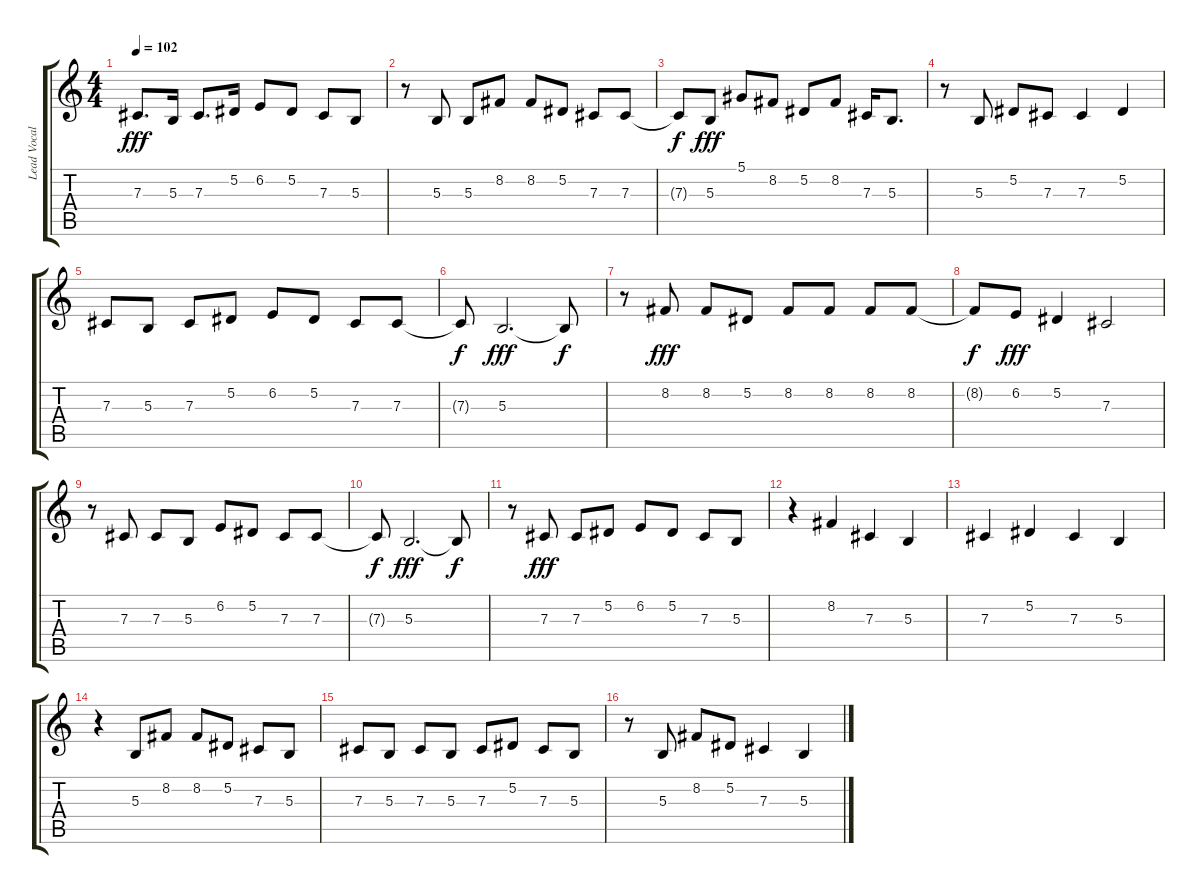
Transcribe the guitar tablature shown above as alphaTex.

\track ("Lead Vocals " "Lead Vocal") {instrument altosax}
\staff {score tabs}
\tuning (Eb4 Bb3 Gb3 Db3 Ab2 Eb2) {hide}
\ts (4 4)
\tempo 102
\clef g2
\ks c
7.3.8{d dy fff} 5.3.16 7.3.8{d} 5.2.16 6.2.8 5.2.8 7.3.8 5.3.8 |
r.8 5.3.8 5.3.8 8.2.8 8.2.8 5.2.8 7.3.8 7.3.8 |
7.3{t}.8{dy f} 5.3.8{dy fff} 5.1.8 8.2.8 5.2.8 8.2.8 7.3.16 5.3.8{d} |
r.8 5.3.8 5.2.8 7.3.8 7.3.4 5.2.4 |
7.3.8 5.3.8 7.3.8 5.2.8 6.2.8 5.2.8 7.3.8 7.3.8 |
7.3{t}.8{dy f} 5.3.2{d dy fff} 5.3{t}.8{dy f} |
r.8 8.2.8{dy fff} 8.2.8 5.2.8 8.2.8 8.2.8 8.2.8 8.2.8 |
8.2{t}.8{dy f} 6.2.8{dy fff} 5.2.4 7.3.2 |
r.8 7.3.8 7.3.8 5.3.8 6.2.8 5.2.8 7.3.8 7.3.8 |
7.3{t}.8{dy f} 5.3.2{d dy fff} 5.3{t}.8{dy f} |
r.8 7.3.8{dy fff} 7.3.8 5.2.8 6.2.8 5.2.8 7.3.8 5.3.8 |
r.4 8.2.4 7.3.4 5.3.4 |
7.3.4 5.2.4 7.3.4 5.3.4 |
r.4 5.3.8 8.2.8 8.2.8 5.2.8 7.3.8 5.3.8 |
7.3.8 5.3.8 7.3.8 5.3.8 7.3.8 5.2.8 7.3.8 5.3.8 |
r.8 5.3.8 8.2.8 5.2.8 7.3.4 5.3.4
